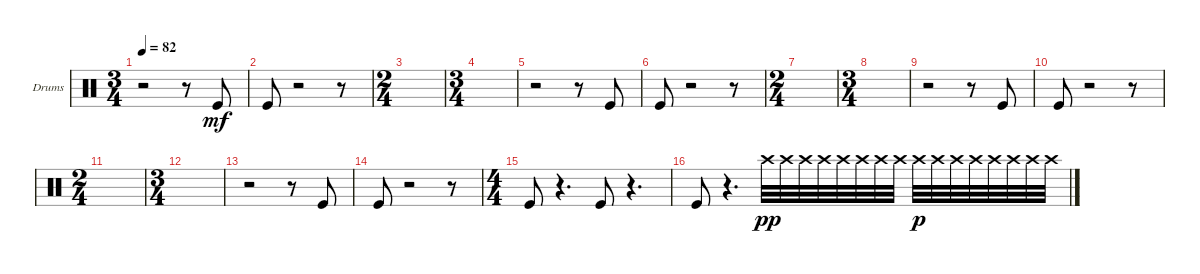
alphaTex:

\bracketExtendMode groupsimilarinstruments
\firstSystemTrackNameOrientation horizontal
\otherSystemsTrackNameOrientation horizontal
\track ("Drumkit" "Drums") {instrument percussion}
\staff {score}
\articulation defaults
\ts (3 4)
\beaming (8 2 2 2)
\tempo 82
\clef neutral
\ks c
r.2{dy mf} r.8 "Kick (hit)".8 |
"Kick (hit)".8 r.2 r.8 |
\ts (2 4)
\beaming (8 2 2)
|
\ts (3 4)
\beaming (8 2 2 2)
|
r.2 r.8 "Kick (hit)".8 |
"Kick (hit)".8 r.2 r.8 |
\ts (2 4)
\beaming (8 2 2)
|
\ts (3 4)
\beaming (8 2 2 2)
|
r.2 r.8 "Kick (hit)".8 |
"Kick (hit)".8 r.2 r.8 |
\ts (2 4)
\beaming (8 2 2)
|
\ts (3 4)
\beaming (8 2 2 2)
|
r.2 r.8 "Kick (hit)".8 |
"Kick (hit)".8 r.2 r.8 |
\ts (4 4)
\beaming (8 2 2 2 2)
"Kick (hit)".8 r.4{d} "Kick (hit)".8 r.4{d} |
"Kick (hit)".8 r.4{d} "Crash high (hit)".32{dy pp} "Crash high (hit)".32 "Crash high (hit)".32 "Crash high (hit)".32 "Crash high (hit)".32 "Crash high (hit)".32 "Crash high (hit)".32 "Crash high (hit)".32 "Crash high (hit)".32{dy p} "Crash high (hit)".32 "Crash high (hit)".32 "Crash high (hit)".32 "Crash high (hit)".32 "Crash high (hit)".32 "Crash high (hit)".32 "Crash high (hit)".32
